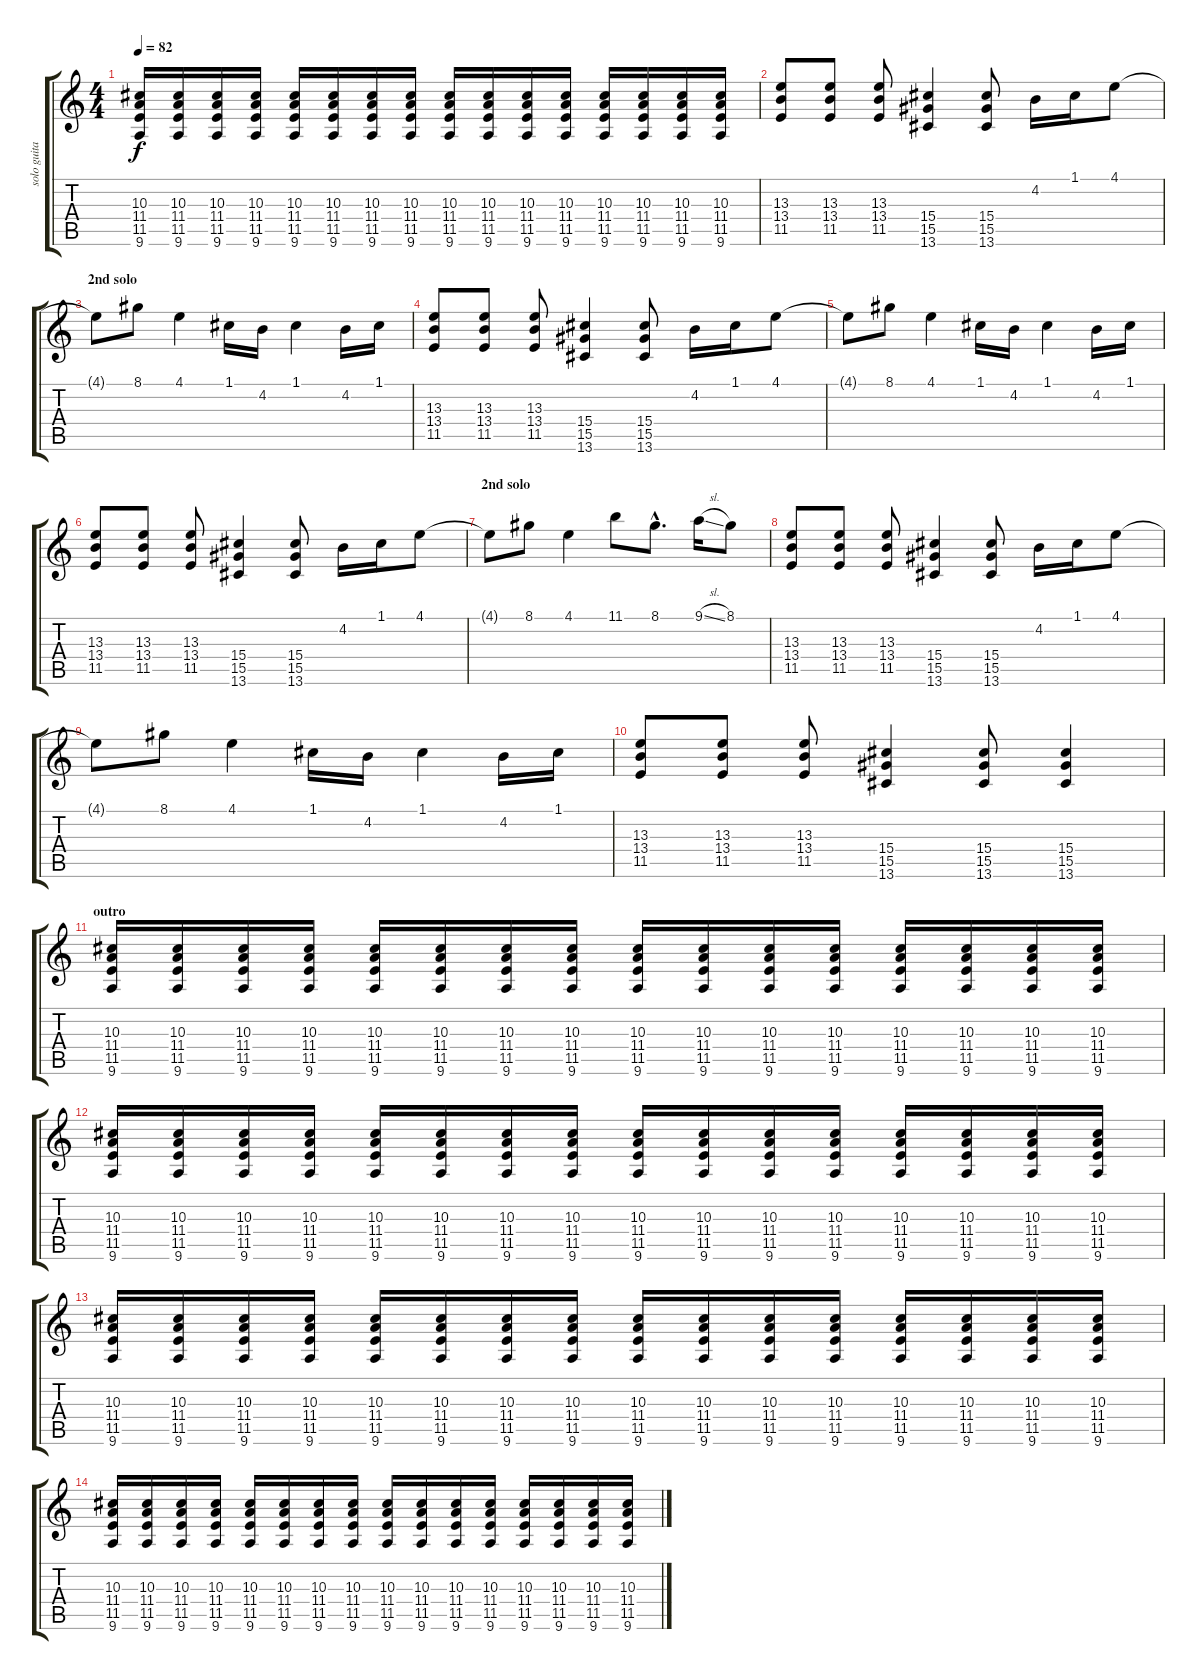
\track ("solo guitar (joshua homme)" "solo guita") {instrument overdrivenguitar}
\staff {score tabs}
\tuning (C4 G3 Eb3 Bb2 F2 C2) {hide}
\ts (4 4)
\tempo 82
\clef g2
\ks c
(10.3 11.4 11.5 9.6).16{dy f} (10.3 11.4 11.5 9.6).16 (10.3 11.4 11.5 9.6).16 (10.3 11.4 11.5 9.6).16 (10.3 11.4 11.5 9.6).16 (10.3 11.4 11.5 9.6).16 (10.3 11.4 11.5 9.6).16 (10.3 11.4 11.5 9.6).16 (10.3 11.4 11.5 9.6).16 (10.3 11.4 11.5 9.6).16 (10.3 11.4 11.5 9.6).16 (10.3 11.4 11.5 9.6).16 (10.3 11.4 11.5 9.6).16 (10.3 11.4 11.5 9.6).16 (10.3 11.4 11.5 9.6).16 (10.3 11.4 11.5 9.6).16 |
(13.3 13.4 11.5).8 (13.3 13.4 11.5).8 (13.3 13.4 11.5).8 (15.4 15.5 13.6).4 (15.4 15.5 13.6).8 4.2.16{volume 15} 1.1.16 4.1.8 |
\section ("" "2nd solo")
4.1{t}.8 8.1.8 4.1.4 1.1.16 4.2.16 1.1.4 4.2.16 1.1.16 |
(13.3 13.4 11.5).8{volume 11} (13.3 13.4 11.5).8 (13.3 13.4 11.5).8 (15.4 15.5 13.6).4 (15.4 15.5 13.6).8 4.2.16{volume 15} 1.1.16 4.1.8 |
4.1{t}.8 8.1.8 4.1.4 1.1.16 4.2.16 1.1.4 4.2.16 1.1.16 |
(13.3 13.4 11.5).8{volume 11} (13.3 13.4 11.5).8 (13.3 13.4 11.5).8 (15.4 15.5 13.6).4 (15.4 15.5 13.6).8 4.2.16{volume 15} 1.1.16 4.1.8 |
\section ("" "2nd solo")
4.1{t}.8 8.1.8 4.1.4 11.1.8 8.1{hac}.8{d} 9.1{sl}.16 8.1.8 |
(13.3 13.4 11.5).8{volume 11} (13.3 13.4 11.5).8 (13.3 13.4 11.5).8 (15.4 15.5 13.6).4 (15.4 15.5 13.6).8 4.2.16{volume 15} 1.1.16 4.1.8 |
4.1{t}.8 8.1.8 4.1.4 1.1.16 4.2.16 1.1.4 4.2.16 1.1.16 |
(13.3 13.4 11.5).8{volume 11} (13.3 13.4 11.5).8 (13.3 13.4 11.5).8 (15.4 15.5 13.6).4 (15.4 15.5 13.6).8 (15.4 15.5 13.6).4 |
\section ("" "outro")
(10.3 11.4 11.5 9.6).16 (10.3 11.4 11.5 9.6).16 (10.3 11.4 11.5 9.6).16 (10.3 11.4 11.5 9.6).16 (10.3 11.4 11.5 9.6).16 (10.3 11.4 11.5 9.6).16 (10.3 11.4 11.5 9.6).16 (10.3 11.4 11.5 9.6).16 (10.3 11.4 11.5 9.6).16 (10.3 11.4 11.5 9.6).16 (10.3 11.4 11.5 9.6).16 (10.3 11.4 11.5 9.6).16 (10.3 11.4 11.5 9.6).16 (10.3 11.4 11.5 9.6).16 (10.3 11.4 11.5 9.6).16 (10.3 11.4 11.5 9.6).16 |
(10.3 11.4 11.5 9.6).16{volume 8} (10.3 11.4 11.5 9.6).16 (10.3 11.4 11.5 9.6).16 (10.3 11.4 11.5 9.6).16 (10.3 11.4 11.5 9.6).16 (10.3 11.4 11.5 9.6).16 (10.3 11.4 11.5 9.6).16 (10.3 11.4 11.5 9.6).16 (10.3 11.4 11.5 9.6).16 (10.3 11.4 11.5 9.6).16 (10.3 11.4 11.5 9.6).16 (10.3 11.4 11.5 9.6).16 (10.3 11.4 11.5 9.6).16 (10.3 11.4 11.5 9.6).16 (10.3 11.4 11.5 9.6).16 (10.3 11.4 11.5 9.6).16 |
(10.3 11.4 11.5 9.6).16 (10.3 11.4 11.5 9.6).16 (10.3 11.4 11.5 9.6).16 (10.3 11.4 11.5 9.6).16 (10.3 11.4 11.5 9.6).16 (10.3 11.4 11.5 9.6).16 (10.3 11.4 11.5 9.6).16 (10.3 11.4 11.5 9.6).16 (10.3 11.4 11.5 9.6).16 (10.3 11.4 11.5 9.6).16 (10.3 11.4 11.5 9.6).16 (10.3 11.4 11.5 9.6).16 (10.3 11.4 11.5 9.6).16 (10.3 11.4 11.5 9.6).16 (10.3 11.4 11.5 9.6).16 (10.3 11.4 11.5 9.6).16 |
(10.3 11.4 11.5 9.6).16 (10.3 11.4 11.5 9.6).16 (10.3 11.4 11.5 9.6).16 (10.3 11.4 11.5 9.6).16 (10.3 11.4 11.5 9.6).16 (10.3 11.4 11.5 9.6).16 (10.3 11.4 11.5 9.6).16 (10.3 11.4 11.5 9.6).16 (10.3 11.4 11.5 9.6).16 (10.3 11.4 11.5 9.6).16 (10.3 11.4 11.5 9.6).16 (10.3 11.4 11.5 9.6).16 (10.3 11.4 11.5 9.6).16 (10.3 11.4 11.5 9.6).16 (10.3 11.4 11.5 9.6).16 (10.3 11.4 11.5 9.6).16
